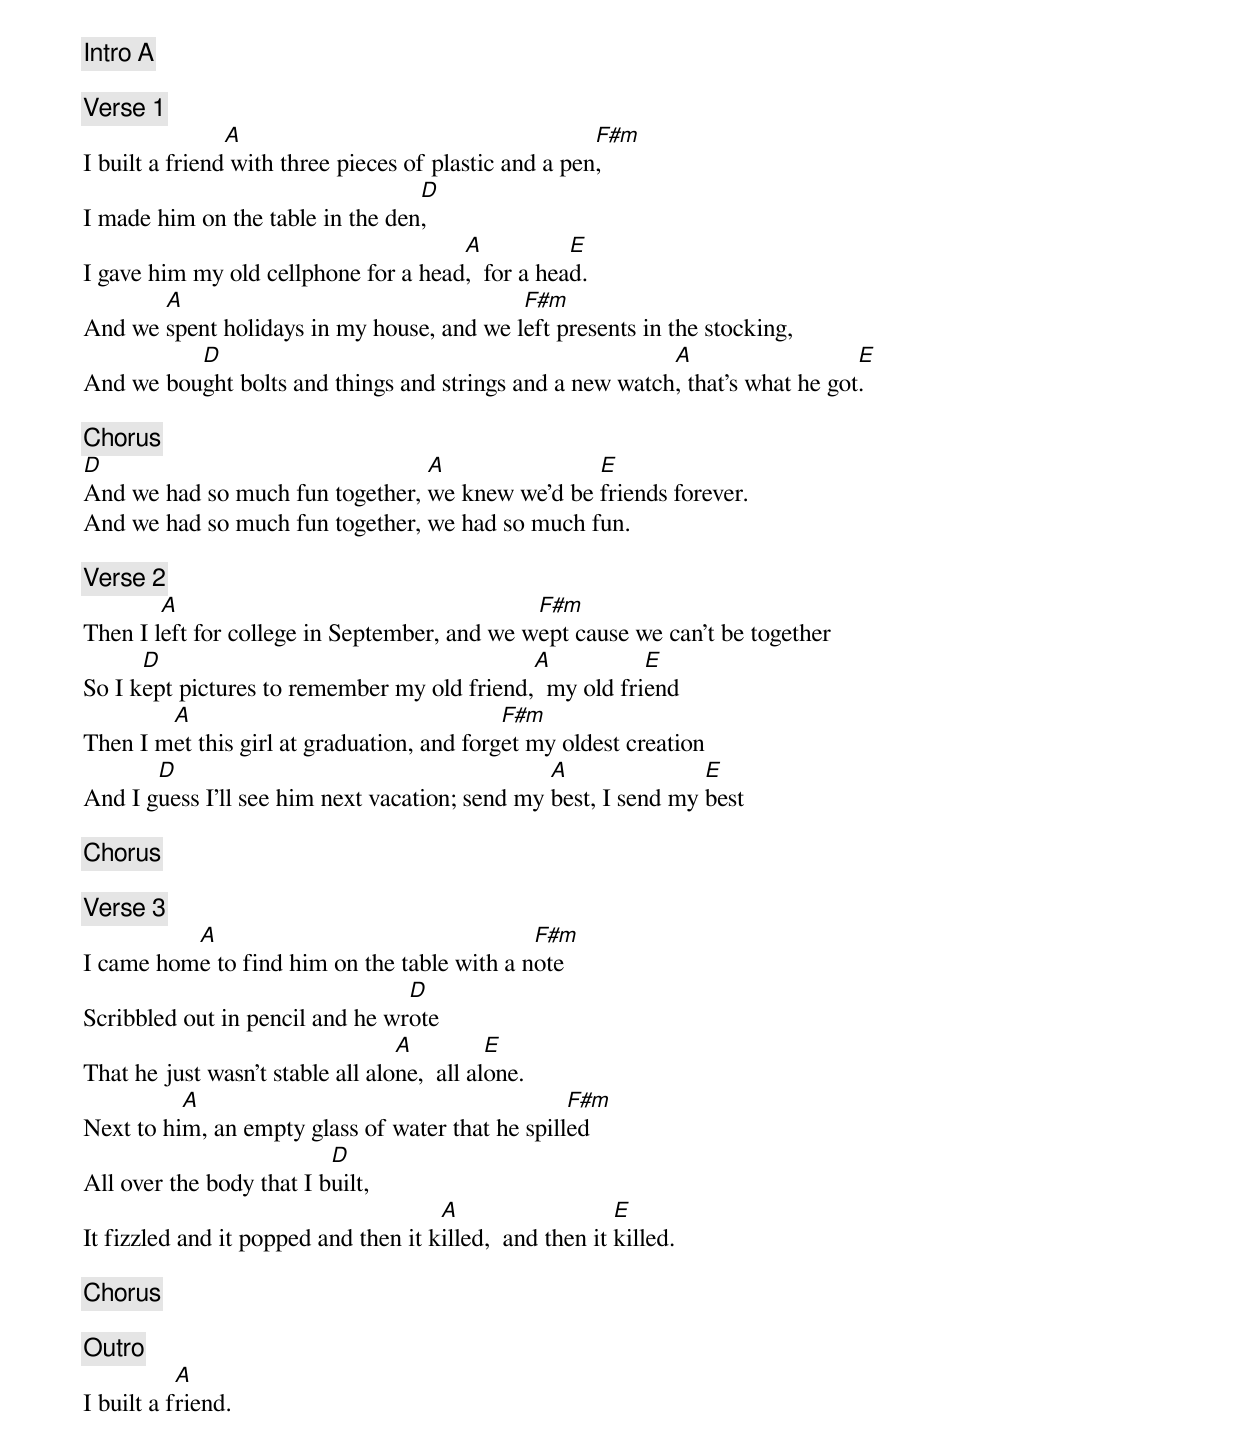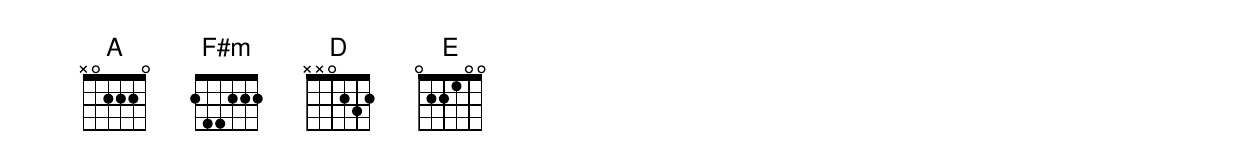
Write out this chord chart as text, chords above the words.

[Intro] A

[Verse 1]
                A                                      F#m
I built a friend with three pieces of plastic and a pen,
                                  D
I made him on the table in the den,
                                      A           E
I gave him my old cellphone for a head,  for a head.
       A                                   F#m
And we spent holidays in my house, and we left presents in the stocking,
          D                                               A                   E
And we bought bolts and things and strings and a new watch, that's what he got.

[Chorus]
D                                A               E
And we had so much fun together, we knew we'd be friends forever.
And we had so much fun together, we had so much fun.

[Verse 2]
        A                                     F#m
Then I left for college in September, and we wept cause we can't be together
      D                                      A           E
So I kept pictures to remember my old friend,  my old friend
        A                                   F#m
Then I met this girl at graduation, and forget my oldest creation
       D                                        A               E
And I guess I'll see him next vacation; send my best, I send my best

[Chorus]

[Verse 3]
          A                                  F#m
I came home to find him on the table with a note
                                 D
Scribbled out in pencil and he wrote
                                  A          E
That he just wasn't stable all alone,  all alone.
          A                                       F#m
Next to him, an empty glass of water that he spilled
                          D
All over the body that I built,
                                      A                   E
It fizzled and it popped and then it killed,  and then it killed.

[Chorus]

[Outro]
           A
I built a friend.
